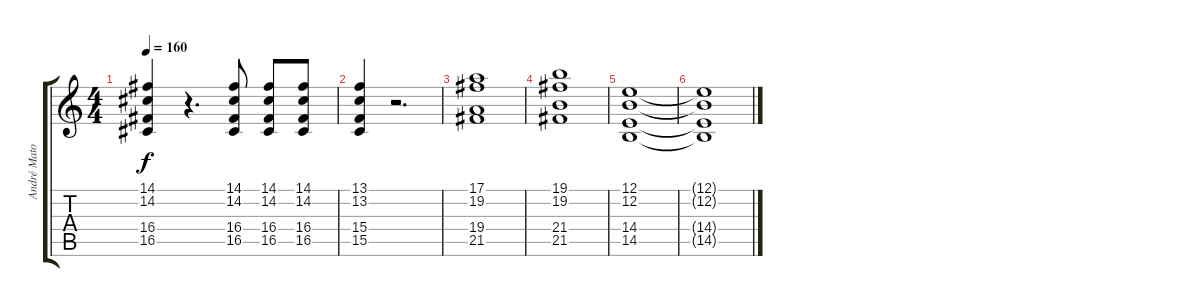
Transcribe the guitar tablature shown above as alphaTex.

\track ("André Matos Keyboards" "André Mato") {instrument stringensemble1}
\staff {score tabs}
\tuning (E4 B3 G3 D3 A2 E2) {hide}
\ts (4 4)
\tempo 160
\clef g2
\ks c
(14.1 14.2 16.4 16.5).4{dy f} r.4{d} (14.1 14.2 16.4 16.5).8 (14.1 14.2 16.4 16.5).8 (14.1 14.2 16.4 16.5).8 |
(13.1 13.2 15.4 15.5).4 r.2{d} |
(17.1 19.2 19.4 21.5).1 |
(19.1 19.2 21.4 21.5).1 |
(12.1 12.2 14.4 14.5).1 |
(12.1{t} 12.2{t} 14.4{t} 14.5{t}).1
